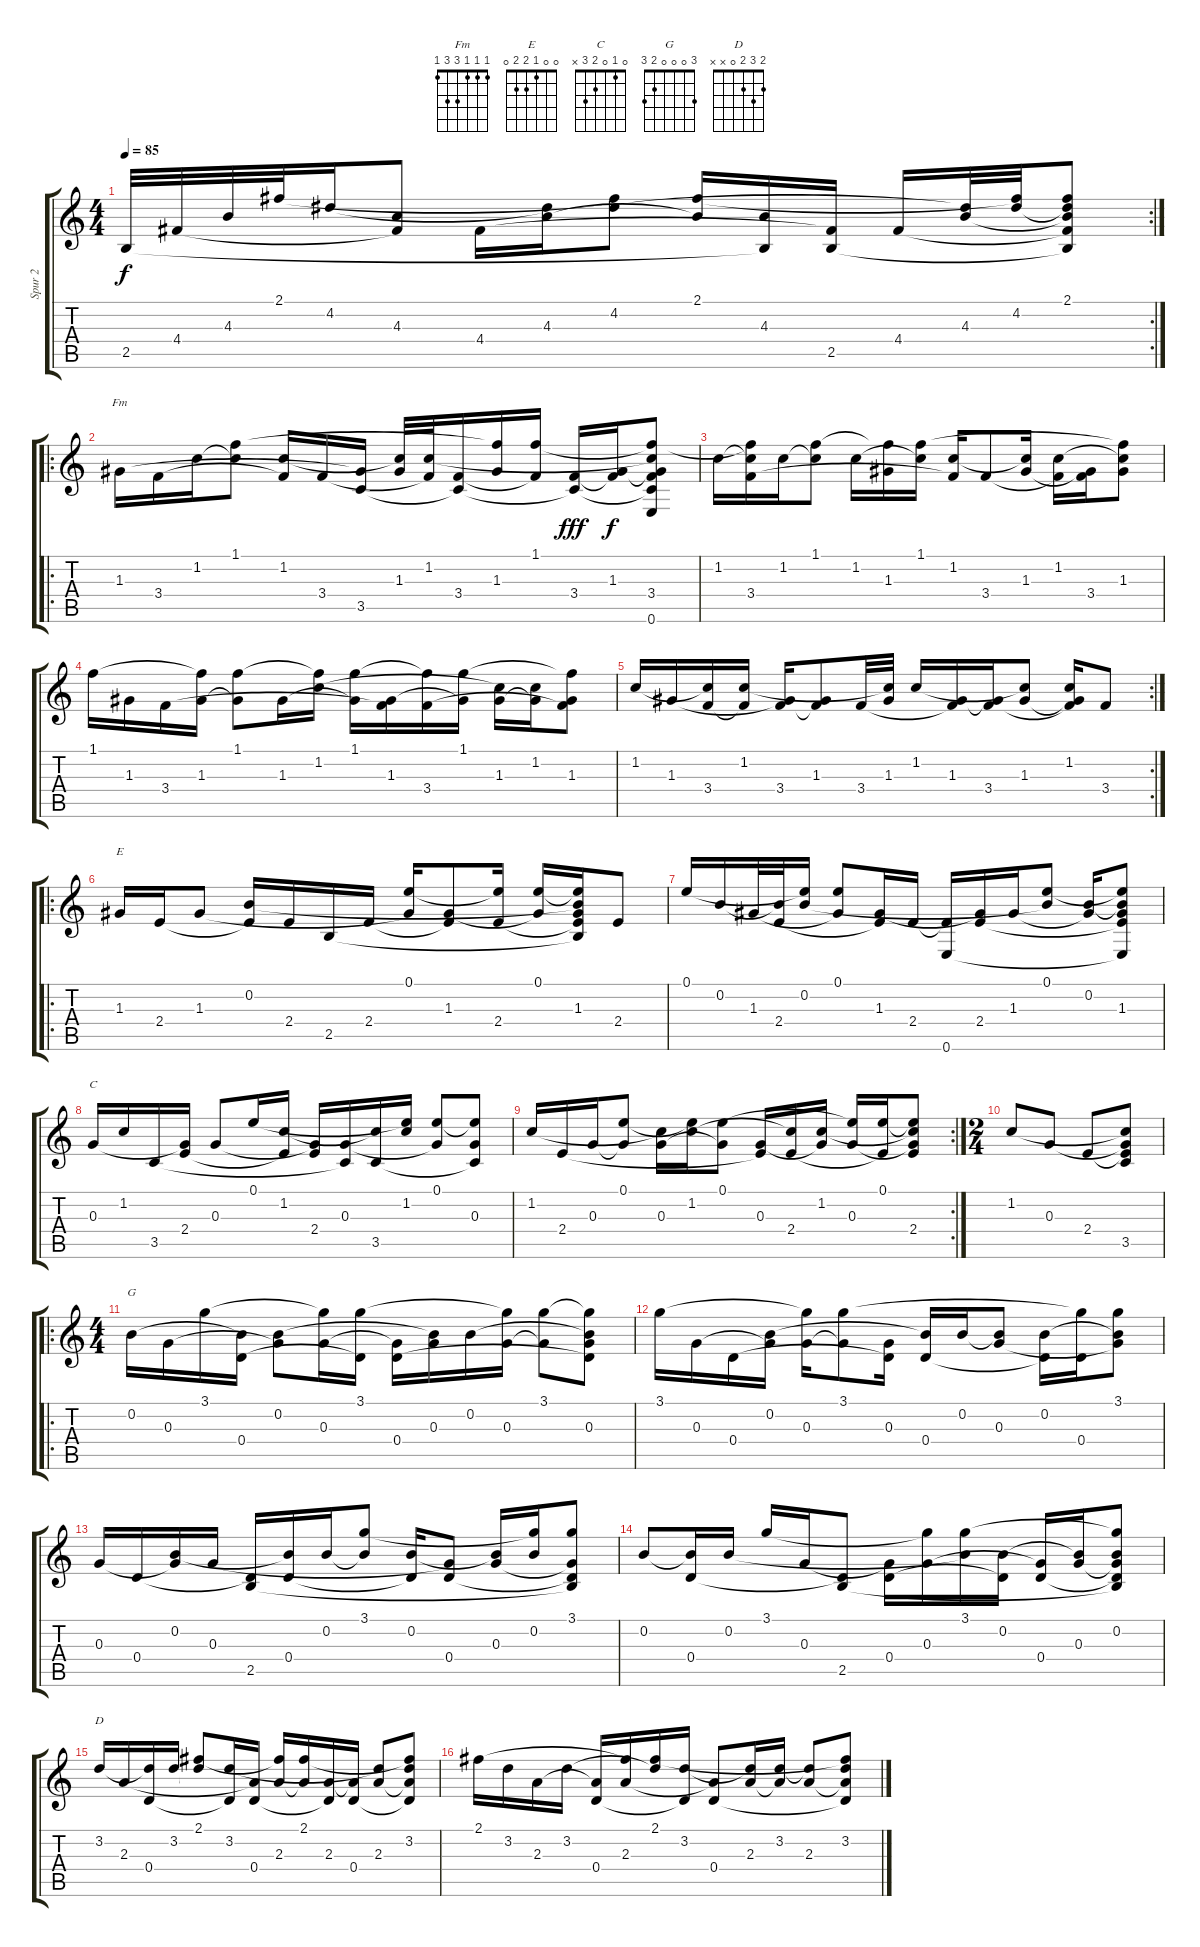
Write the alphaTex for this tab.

\track ("Spur 2" "Spur 2") {instrument acousticguitarnylon}
\staff {score tabs}
\tuning (E4 B3 G3 D3 A2 E2) {hide}
\chord ("Fm" 1 1 1 3 3 1)
\chord ("E" 0 0 1 2 2 0)
\chord ("C" 0 1 0 2 3 x)
\chord ("G" 3 0 0 0 2 3)
\chord ("D" 2 3 2 0 x x)
\rc 2
\ts (4 4)
\tempo 85
\clef g2
\ks c
2.5.32{dy f} 4.4.32 4.3.32 2.1.32 4.2.16 (4.3 4.4{t}).8 4.4.16 (4.2{t} 4.3).16 (2.1{t} 4.2).8 (2.1 4.3{t}).16 (4.3 2.5{t}).16 (4.4{t} 2.5).16 4.4.16 (4.2{t} 4.3).32 (2.1{t} 4.2).32 (2.1 4.2{t} 4.3{t} 4.4{t} 2.5{t}).8 |
\ro
1.3.16{ch "Fm"} 3.4.16 1.2.16 (1.1 1.2{t}).8 (1.2 3.4{t}).16 3.4.16 (1.3{t} 3.5).16 (1.2{t} 1.3).32 (1.2 3.4{t}).32 (3.4 3.5{t}).16 (1.1{t} 1.3).16 (1.1 3.4{t}).16 (3.4 3.5{t}).16{dy fff} (1.3 3.4{t}).16{dy f} (1.1{t} 1.2{t} 1.3{t} 3.4 3.5{t} 0.6).8 |
1.2.16 (1.1{t} 1.2{t} 3.4).16 1.2.16 (1.1 1.2{t}).8 1.2.16 (1.1{t} 1.3).16 (1.1 1.2{t}).16 (1.2 3.4{t}).16 3.4.8 (1.2{t} 1.3).16 (1.2 3.4{t}).16 (1.3{t} 3.4).16 (1.1{t} 1.2{t} 1.3).8 |
1.1.16 1.3.16 3.4.16 (1.1{t} 1.3).16 (1.1 1.3{t}).8 1.3.16 (1.1{t} 1.2).16 (1.1 1.3{t}).16 (1.3 3.4{t}).16 (1.1{t} 3.4).16 (1.1 1.3{t}).16 (1.2{t} 1.3).16 (1.2 1.3{t}).16 (1.1{t} 1.3 3.4{t}).8 |
\rc 2
1.2.16 1.3.16 (1.2{t} 3.4).16 (1.2 3.4{t}).16 (1.3{t} 3.4).16 (1.3 3.4{t}).8 3.4.32 (1.2{t} 1.3).32 1.2.16 (1.3 3.4{t}).16 (1.3{t} 3.4).16 (1.2{t} 1.3).8 (1.2 1.3{t} 3.4{t}).16 3.4.8 |
\ro
1.3.16{ch "E"} 2.4.16 1.3.8 (0.2 2.4{t}).16 2.4.16 2.5.16 2.4.16 (0.1 1.3{t}).16 (1.3 2.4{t}).8 (0.1{t} 2.4).16 (0.1 1.3{t}).16 (0.1{t} 0.2{t} 1.3 2.4{t} 2.5{t}).16 2.4.8 |
0.1.16 0.2.16 1.3.32 (0.2{t} 2.4).32 (0.1{t} 0.2).16 (0.1 1.3{t}).8 (1.3 2.4{t}).16 2.4.16 (2.4{t} 0.6).16 (1.3{t} 2.4).16 1.3.16 (0.1 0.2{t}).8 (0.2 1.3{t}).16 (0.1{t} 0.2{t} 1.3 2.4{t} 0.6{t}).8 |
0.3.16{ch "C"} 1.2.16 3.5.16 (0.3{t} 2.4).16 0.3.8 0.1.16 (1.2 2.4{t}).16 (0.3{t} 2.4).16 (0.3 3.5{t}).16 (1.2{t} 3.5).16 (0.1{t} 1.2).16 (0.1 0.3{t}).8 (0.1{t} 0.3 3.5{t}).8 |
\rc 2
1.2.16 2.4.16 0.3.16 (0.1 0.3{t}).8 (1.2{t} 0.3).16 (0.1{t} 1.2).16 (0.1 0.3{t}).8 (0.3 2.4{t}).16 (1.2{t} 2.4).16 (1.2 0.3{t}).16 (0.1{t} 0.3).16 (0.1 2.4{t}).16 (0.1{t} 1.2{t} 0.3{t} 2.4).8 |
\ts (2 4)
1.2.8 0.3.8 2.4.8 (1.2{t} 0.3{t} 2.4{t} 3.5).8 |
\ro
\ts (4 4)
0.2.16{ch "G"} 0.3.16 3.1.16 (0.2{t} 0.4).16 (0.2 0.3{t}).8 (3.1{t} 0.3).16 (3.1 0.4{t}).16 (0.3{t} 0.4).16 (0.2{t} 0.3).16 0.2.16 (3.1{t} 0.3).16 (3.1 0.3{t}).8 (3.1{t} 0.2{t} 0.3 0.4{t}).8 |
3.1.16 0.3.16 0.4.16 (0.2 0.3{t}).16 (3.1{t} 0.3).16 (3.1 0.3{t}).8 (0.3 0.4{t}).16 (0.2{t} 0.4).16 0.2.16 (0.2{t} 0.3).8 (0.2 0.4{t}).16 (3.1{t} 0.4).16 (3.1 0.2{t} 0.3{t}).8 |
0.3.16 0.4.16 (0.2 0.3{t}).16 0.3.16 (0.4{t} 2.5).16 (0.2{t} 0.4).16 0.2.16 (3.1 0.2{t}).8 (0.2 0.4{t}).16 (0.3{t} 0.4).8 (0.2{t} 0.3).16 (3.1{t} 0.2).16 (3.1 0.3{t} 0.4{t} 2.5{t}).8 |
0.2.8 (0.2{t} 0.4).16 0.2.16 3.1.16 0.3.16 (0.4{t} 2.5).8 (0.3{t} 0.4).16 (3.1{t} 0.3).16 (3.1 0.2{t}).16 (0.2 0.4{t}).16 (0.3{t} 0.4).16 (0.2{t} 0.3).16 (3.1{t} 0.2 0.3{t} 0.4{t} 2.5{t}).8 |
3.2.16{ch "D"} 2.3.16 (3.2{t} 0.4).16 3.2.16 (2.1 3.2{t}).8 (3.2 0.4{t}).16 (2.3{t} 0.4).16 (2.1{t} 2.3).16 (2.1 2.3{t}).16 (2.3 0.4{t}).16 (2.3{t} 0.4).16 (3.2{t} 2.3).8 (2.1{t} 3.2 2.3{t} 0.4{t}).8 |
2.1.16 3.2.16 2.3.16 3.2.16 (2.3{t} 0.4).16 (2.1{t} 2.3).16 (2.1 3.2{t}).16 (3.2 0.4{t}).16 (2.3{t} 0.4).8 (3.2{t} 2.3).16 (3.2 2.3{t}).16 (3.2{t} 2.3).8 (2.1{t} 3.2 2.3{t} 0.4{t}).8
